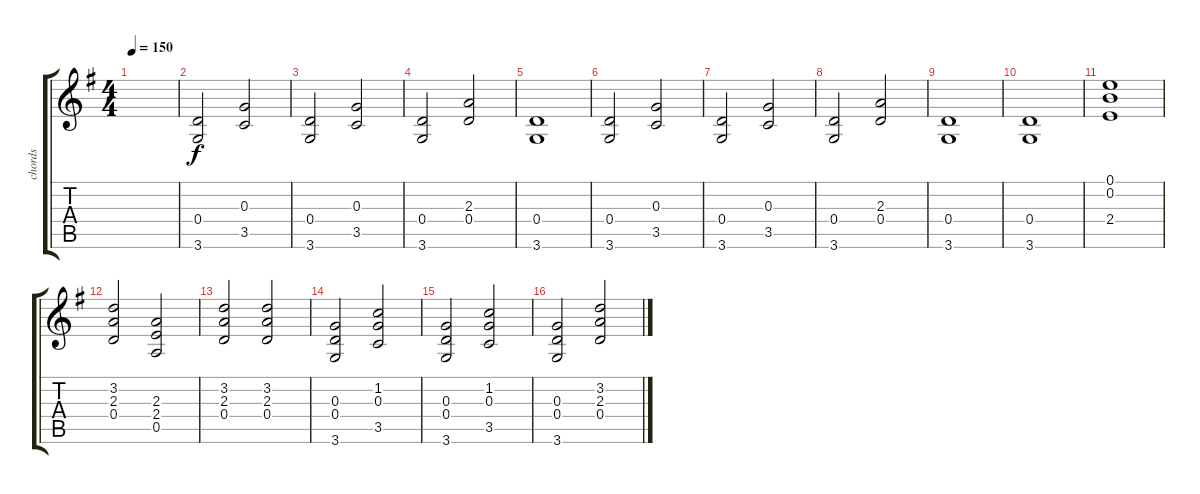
\track ("chords" "chords") {instrument distortionguitar}
\staff {score tabs}
\tuning (E4 B3 G3 D3 A2 E2) {hide}
\ts (4 4)
\tempo 150
\clef g2
\ks g
|
(0.4 3.6).2 (0.3 3.5).2 |
(0.4 3.6).2 (0.3 3.5).2 |
(0.4 3.6).2 (2.3 0.4).2 |
(0.4 3.6).1 |
(0.4 3.6).2 (0.3 3.5).2 |
(0.4 3.6).2 (0.3 3.5).2 |
(0.4 3.6).2 (2.3 0.4).2 |
(0.4 3.6).1 |
(0.4 3.6).1 |
(0.1 0.2 2.4).1 |
(3.2 2.3 0.4).2 (2.3 2.4 0.5).2 |
(3.2 2.3 0.4).2 (3.2 2.3 0.4).2 |
(0.3 0.4 3.6).2 (1.2 0.3 3.5).2 |
(0.3 0.4 3.6).2 (1.2 0.3 3.5).2 |
(0.3 0.4 3.6).2 (3.2 2.3 0.4).2
